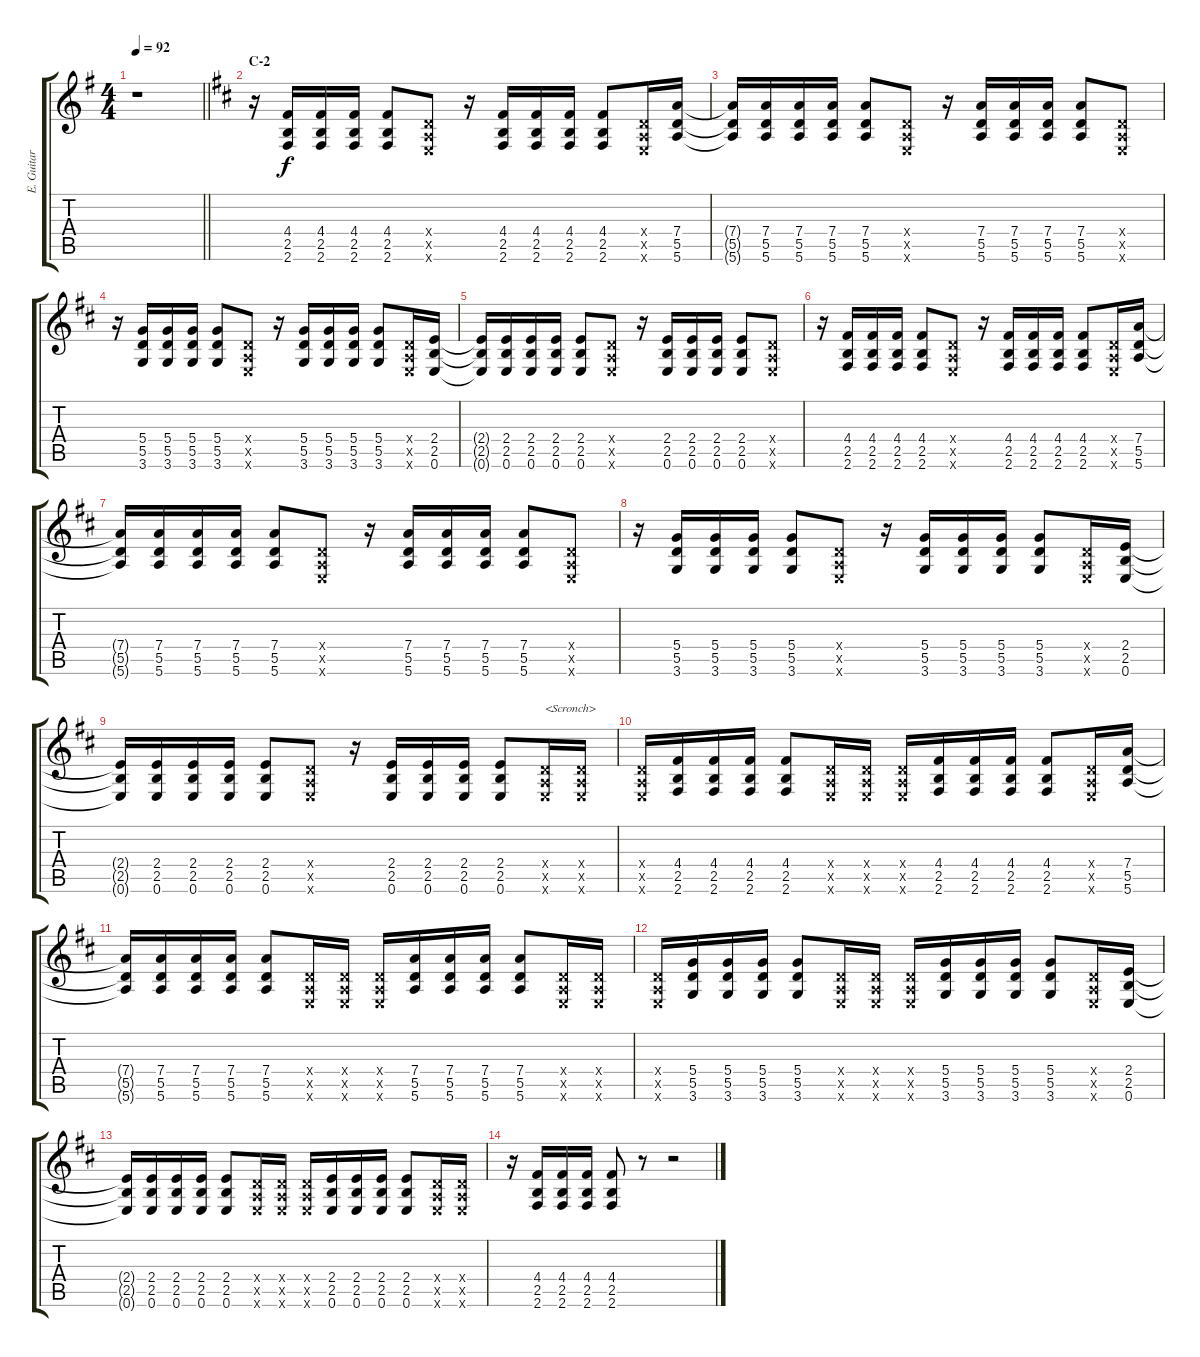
\track ("E. Guitar II" "E. Guitar ") {instrument overdrivenguitar}
\staff {score tabs}
\tuning (E4 B3 G3 D3 A2 E2) {hide}
\ts (4 4)
\tempo 92
\clef g2
\barLineRight lightlight
\ks g
r.1{dy f} |
\section ("" "C-2")
\ks d
r.16 (4.4 2.5 2.6).16 (4.4 2.5 2.6).16 (4.4 2.5 2.6).16 (4.4 2.5 2.6).8 (0.4{x} 0.5{x} 0.6{x}).8 r.16 (4.4 2.5 2.6).16 (4.4 2.5 2.6).16 (4.4 2.5 2.6).16 (4.4 2.5 2.6).8 (0.4{x} 0.5{x} 0.6{x}).16 (7.4 5.5 5.6).16 |
(7.4{t} 5.5{t} 5.6{t}).16 (7.4 5.5 5.6).16 (7.4 5.5 5.6).16 (7.4 5.5 5.6).16 (7.4 5.5 5.6).8 (0.4{x} 0.5{x} 0.6{x}).8 r.16 (7.4 5.5 5.6).16 (7.4 5.5 5.6).16 (7.4 5.5 5.6).16 (7.4 5.5 5.6).8 (0.4{x} 0.5{x} 0.6{x}).8 |
r.16 (5.4 5.5 3.6).16 (5.4 5.5 3.6).16 (5.4 5.5 3.6).16 (5.4 5.5 3.6).8 (0.4{x} 0.5{x} 0.6{x}).8 r.16 (5.4 5.5 3.6).16 (5.4 5.5 3.6).16 (5.4 5.5 3.6).16 (5.4 5.5 3.6).8 (0.4{x} 0.5{x} 0.6{x}).16 (2.4 2.5 0.6).16 |
(2.4{t} 2.5{t} 0.6{t}).16 (2.4 2.5 0.6).16 (2.4 2.5 0.6).16 (2.4 2.5 0.6).16 (2.4 2.5 0.6).8 (0.4{x} 0.5{x} 0.6{x}).8 r.16 (2.4 2.5 0.6).16 (2.4 2.5 0.6).16 (2.4 2.5 0.6).16 (2.4 2.5 0.6).8 (0.4{x} 0.5{x} 0.6{x}).8 |
r.16 (4.4 2.5 2.6).16 (4.4 2.5 2.6).16 (4.4 2.5 2.6).16 (4.4 2.5 2.6).8 (0.4{x} 0.5{x} 0.6{x}).8 r.16 (4.4 2.5 2.6).16 (4.4 2.5 2.6).16 (4.4 2.5 2.6).16 (4.4 2.5 2.6).8 (0.4{x} 0.5{x} 0.6{x}).16 (7.4 5.5 5.6).16 |
(7.4{t} 5.5{t} 5.6{t}).16 (7.4 5.5 5.6).16 (7.4 5.5 5.6).16 (7.4 5.5 5.6).16 (7.4 5.5 5.6).8 (0.4{x} 0.5{x} 0.6{x}).8 r.16 (7.4 5.5 5.6).16 (7.4 5.5 5.6).16 (7.4 5.5 5.6).16 (7.4 5.5 5.6).8 (0.4{x} 0.5{x} 0.6{x}).8 |
r.16 (5.4 5.5 3.6).16 (5.4 5.5 3.6).16 (5.4 5.5 3.6).16 (5.4 5.5 3.6).8 (0.4{x} 0.5{x} 0.6{x}).8 r.16 (5.4 5.5 3.6).16 (5.4 5.5 3.6).16 (5.4 5.5 3.6).16 (5.4 5.5 3.6).8 (0.4{x} 0.5{x} 0.6{x}).16 (2.4 2.5 0.6).16 |
(2.4{t} 2.5{t} 0.6{t}).16 (2.4 2.5 0.6).16 (2.4 2.5 0.6).16 (2.4 2.5 0.6).16 (2.4 2.5 0.6).8 (0.4{x} 0.5{x} 0.6{x}).8 r.16 (2.4 2.5 0.6).16 (2.4 2.5 0.6).16 (2.4 2.5 0.6).16 (2.4 2.5 0.6).8 (0.4{x} 0.5{x} 0.6{x}).16{txt "<Scronch>"} (0.4{x} 0.5{x} 0.6{x}).16 |
(0.4{x} 0.5{x} 0.6{x}).16 (4.4 2.5 2.6).16 (4.4 2.5 2.6).16 (4.4 2.5 2.6).16 (4.4 2.5 2.6).8 (0.4{x} 0.5{x} 0.6{x}).16 (0.4{x} 0.5{x} 0.6{x}).16 (0.4{x} 0.5{x} 0.6{x}).16 (4.4 2.5 2.6).16 (4.4 2.5 2.6).16 (4.4 2.5 2.6).16 (4.4 2.5 2.6).8 (0.4{x} 0.5{x} 0.6{x}).16 (7.4 5.5 5.6).16 |
(7.4{t} 5.5{t} 5.6{t}).16 (7.4 5.5 5.6).16 (7.4 5.5 5.6).16 (7.4 5.5 5.6).16 (7.4 5.5 5.6).8 (0.4{x} 0.5{x} 0.6{x}).16 (0.4{x} 0.5{x} 0.6{x}).16 (0.4{x} 0.5{x} 0.6{x}).16 (7.4 5.5 5.6).16 (7.4 5.5 5.6).16 (7.4 5.5 5.6).16 (7.4 5.5 5.6).8 (0.4{x} 0.5{x} 0.6{x}).16 (0.4{x} 0.5{x} 0.6{x}).16 |
(0.4{x} 0.5{x} 0.6{x}).16 (5.4 5.5 3.6).16 (5.4 5.5 3.6).16 (5.4 5.5 3.6).16 (5.4 5.5 3.6).8 (0.4{x} 0.5{x} 0.6{x}).16 (0.4{x} 0.5{x} 0.6{x}).16 (0.4{x} 0.5{x} 0.6{x}).16 (5.4 5.5 3.6).16 (5.4 5.5 3.6).16 (5.4 5.5 3.6).16 (5.4 5.5 3.6).8 (0.4{x} 0.5{x} 0.6{x}).16 (2.4 2.5 0.6).16 |
(2.4{t} 2.5{t} 0.6{t}).16 (2.4 2.5 0.6).16 (2.4 2.5 0.6).16 (2.4 2.5 0.6).16 (2.4 2.5 0.6).8 (0.4{x} 0.5{x} 0.6{x}).16 (0.4{x} 0.5{x} 0.6{x}).16 (0.4{x} 0.5{x} 0.6{x}).16 (2.4 2.5 0.6).16 (2.4 2.5 0.6).16 (2.4 2.5 0.6).16 (2.4 2.5 0.6).8 (0.4{x} 0.5{x} 0.6{x}).16 (0.4{x} 0.5{x} 0.6{x}).16 |
r.16 (4.4 2.5 2.6).16 (4.4 2.5 2.6).16 (4.4 2.5 2.6).16 (4.4 2.5 2.6).8 r.8 r.2
